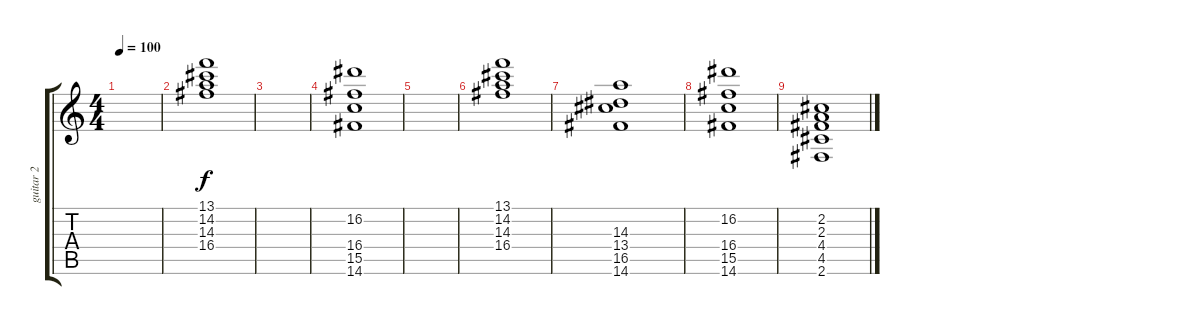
\track ("guitar 2" "guitar 2") {instrument acousticguitarnylon}
\staff {score tabs}
\tuning (E4 B3 G3 D3 A2 E2) {hide}
\ts (4 4)
\tempo 100
\clef g2
\ks c
|
(13.1 14.2 14.3 16.4).1 |
|
(16.2 16.4 15.5 14.6).1 |
|
(13.1 14.2 14.3 16.4).1 |
(14.3 13.4 16.5 14.6).1 |
(16.2 16.4 15.5 14.6).1 |
(2.2 2.3 4.4 4.5 2.6).1
